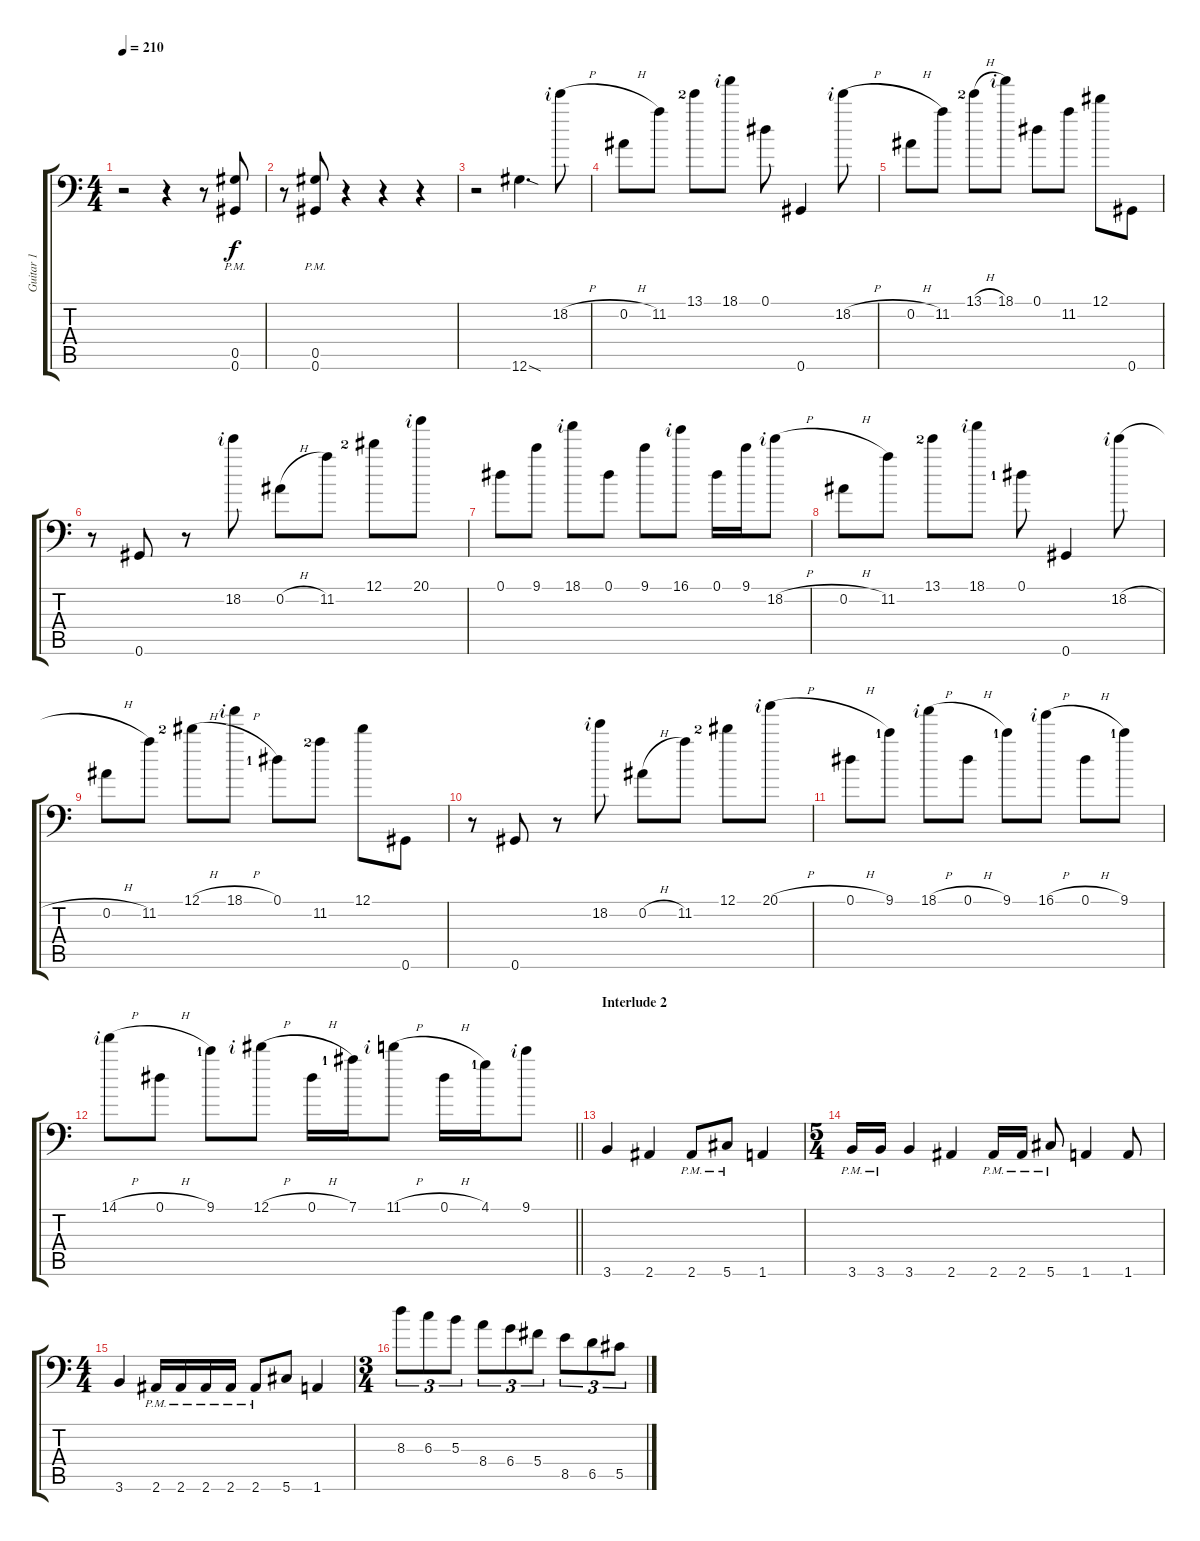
\track ("Guitar 1" "Guitar 1") {instrument distortionguitar}
\staff {score tabs}
\tuning (Eb4 Bb3 Gb3 Db3 Ab2 Ab1) {hide}
\ts (4 4)
\tempo 210
\clef f4
\ks c
r.2{dy f} r.4 r.8 (0.5{pm} 0.6{pm}).8 |
r.8 (0.5{pm} 0.6{pm}).8 r.4 r.4 r.4 |
r.2 12.6{sod}.4{d} 18.2{h rf 2}.8 |
0.2{h}.8 11.2.8 13.1{lf 3}.8 18.1{rf 2}.8 0.1.8 0.6.4 18.2{h rf 2}.8 |
0.2{h}.8 11.2.8 13.1{h lf 3}.8 18.1{rf 2}.8 0.1.8 11.2.8 12.1.8 0.6.8 |
r.8 0.6.8 r.8 18.2{rf 2}.8 0.2{h}.8 11.2.8 12.1{lf 3}.8 20.1{rf 2}.8 |
0.1.8 9.1.8 18.1{rf 2}.8 0.1.8 9.1.8 16.1{rf 2}.8 0.1.16 9.1.16 18.2{h rf 2}.8 |
0.2{h}.8 11.2.8 13.1{lf 3}.8 18.1{rf 2}.8 0.1{lf 2}.8 0.6.4 18.2{h rf 2}.8 |
0.2{h}.8 11.2.8 12.1{h lf 3}.8 18.1{h rf 2}.8 0.1{lf 2}.8 11.2{lf 3}.8 12.1.8 0.6.8 |
r.8 0.6.8 r.8 18.2{rf 2}.8 0.2{h}.8 11.2.8 12.1{lf 3}.8 20.1{h rf 2}.8 |
0.1{h}.8 9.1{lf 2}.8 18.1{h rf 2}.8 0.1{h}.8 9.1{lf 2}.8 16.1{h rf 2}.8 0.1{h}.8 9.1{lf 2}.8 |
\barLineRight lightlight
14.1{h rf 2}.8 0.1{h}.8 9.1{lf 2}.8 12.1{h rf 2}.8 0.1{h}.16 7.1{lf 2}.16 11.1{h rf 2}.8 0.1{h}.16 4.1{lf 2}.16 9.1{rf 2}.8 |
\section ("" "Interlude 2")
3.6.4 2.6.4 2.6{pm}.8 5.6{pm}.8 1.6.4 |
\ts (5 4)
3.6{pm}.16 3.6{pm}.16 3.6.4 2.6.4 2.6{pm}.16 2.6{pm}.16 5.6{pm}.8 1.6.4 1.6.8 |
\ts (4 4)
3.6.4 2.6{pm}.16 2.6{pm}.16 2.6{pm}.16 2.6{pm}.16 2.6{pm}.8 5.6.8 1.6.4 |
\ts (3 4)
8.3.8{tu (3 2)} 6.3.8{tu (3 2)} 5.3.8{tu (3 2)} 8.4.8{tu (3 2)} 6.4.8{tu (3 2)} 5.4.8{tu (3 2)} 8.5.8{tu (3 2)} 6.5.8{tu (3 2)} 5.5.8{tu (3 2)}
